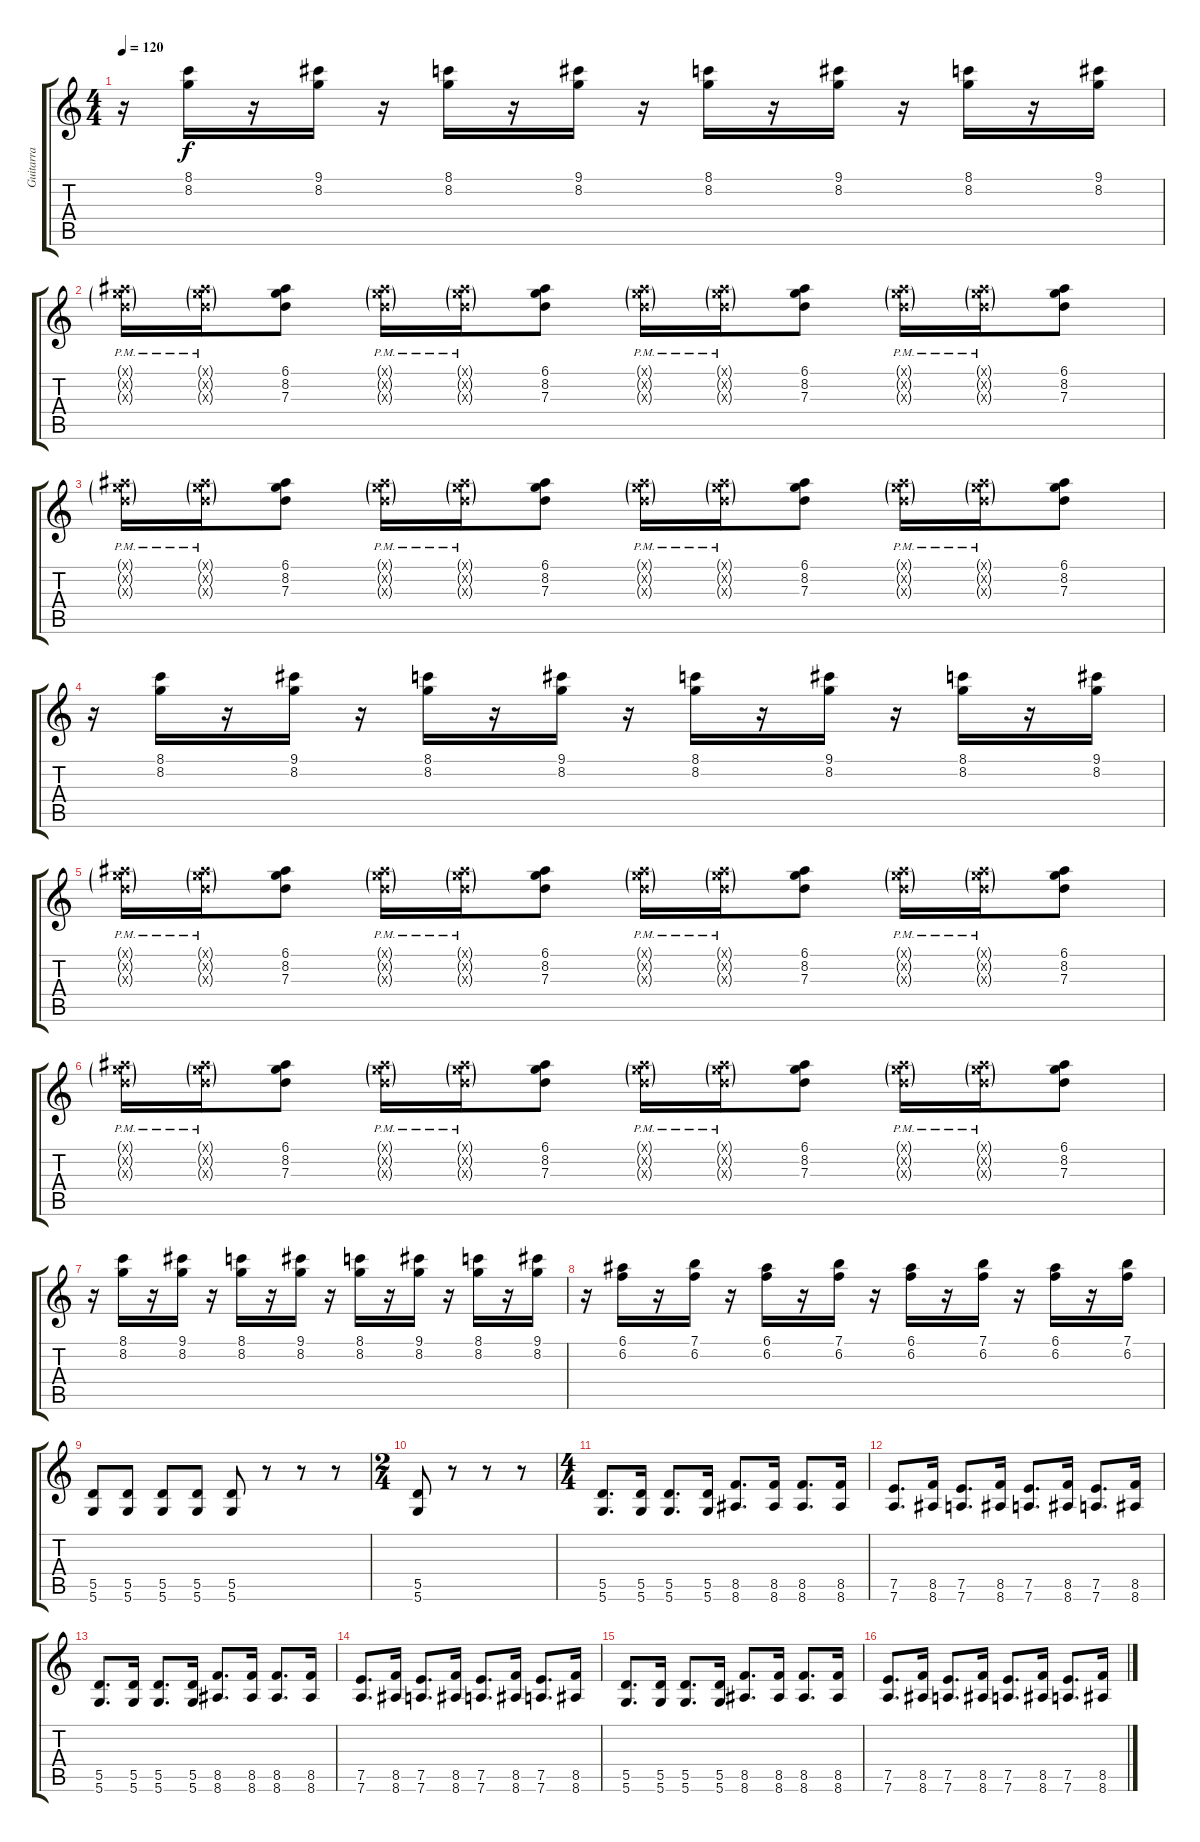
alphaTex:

\track ("Guitarra" "Guitarra") {instrument distortionguitar}
\staff {score tabs}
\tuning (E4 B3 G3 D3 A2 D2) {hide}
\ts (4 4)
\tempo 120
\clef g2
\ks c
r.16{dy f} (8.1 8.2).16 r.16 (9.1 8.2).16 r.16 (8.1 8.2).16 r.16 (9.1 8.2).16 r.16 (8.1 8.2).16 r.16 (9.1 8.2).16 r.16 (8.1 8.2).16 r.16 (9.1 8.2).16 |
(6.1{g pm x} 8.2{g pm x} 7.3{g pm x}).16 (6.1{g pm x} 8.2{g pm x} 7.3{g pm x}).16 (6.1 8.2 7.3).8 (6.1{g pm x} 8.2{g pm x} 7.3{g pm x}).16 (6.1{g pm x} 8.2{g pm x} 7.3{g pm x}).16 (6.1 8.2 7.3).8 (6.1{g pm x} 8.2{g pm x} 7.3{g pm x}).16 (6.1{g pm x} 8.2{g pm x} 7.3{g pm x}).16 (6.1 8.2 7.3).8 (6.1{g pm x} 8.2{g pm x} 7.3{g pm x}).16 (6.1{g pm x} 8.2{g pm x} 7.3{g pm x}).16 (6.1 8.2 7.3).8 |
(6.1{g pm x} 8.2{g pm x} 7.3{g pm x}).16 (6.1{g pm x} 8.2{g pm x} 7.3{g pm x}).16 (6.1 8.2 7.3).8 (6.1{g pm x} 8.2{g pm x} 7.3{g pm x}).16 (6.1{g pm x} 8.2{g pm x} 7.3{g pm x}).16 (6.1 8.2 7.3).8 (6.1{g pm x} 8.2{g pm x} 7.3{g pm x}).16 (6.1{g pm x} 8.2{g pm x} 7.3{g pm x}).16 (6.1 8.2 7.3).8 (6.1{g pm x} 8.2{g pm x} 7.3{g pm x}).16 (6.1{g pm x} 8.2{g pm x} 7.3{g pm x}).16 (6.1 8.2 7.3).8 |
r.16 (8.1 8.2).16 r.16 (9.1 8.2).16 r.16 (8.1 8.2).16 r.16 (9.1 8.2).16 r.16 (8.1 8.2).16 r.16 (9.1 8.2).16 r.16 (8.1 8.2).16 r.16 (9.1 8.2).16 |
(6.1{g pm x} 8.2{g pm x} 7.3{g pm x}).16 (6.1{g pm x} 8.2{g pm x} 7.3{g pm x}).16 (6.1 8.2 7.3).8 (6.1{g pm x} 8.2{g pm x} 7.3{g pm x}).16 (6.1{g pm x} 8.2{g pm x} 7.3{g pm x}).16 (6.1 8.2 7.3).8 (6.1{g pm x} 8.2{g pm x} 7.3{g pm x}).16 (6.1{g pm x} 8.2{g pm x} 7.3{g pm x}).16 (6.1 8.2 7.3).8 (6.1{g pm x} 8.2{g pm x} 7.3{g pm x}).16 (6.1{g pm x} 8.2{g pm x} 7.3{g pm x}).16 (6.1 8.2 7.3).8 |
(6.1{g pm x} 8.2{g pm x} 7.3{g pm x}).16 (6.1{g pm x} 8.2{g pm x} 7.3{g pm x}).16 (6.1 8.2 7.3).8 (6.1{g pm x} 8.2{g pm x} 7.3{g pm x}).16 (6.1{g pm x} 8.2{g pm x} 7.3{g pm x}).16 (6.1 8.2 7.3).8 (6.1{g pm x} 8.2{g pm x} 7.3{g pm x}).16 (6.1{g pm x} 8.2{g pm x} 7.3{g pm x}).16 (6.1 8.2 7.3).8 (6.1{g pm x} 8.2{g pm x} 7.3{g pm x}).16 (6.1{g pm x} 8.2{g pm x} 7.3{g pm x}).16 (6.1 8.2 7.3).8 |
r.16 (8.1 8.2).16 r.16 (9.1 8.2).16 r.16 (8.1 8.2).16 r.16 (9.1 8.2).16 r.16 (8.1 8.2).16 r.16 (9.1 8.2).16 r.16 (8.1 8.2).16 r.16 (9.1 8.2).16 |
r.16 (6.1 6.2).16 r.16 (7.1 6.2).16 r.16 (6.1 6.2).16 r.16 (7.1 6.2).16 r.16 (6.1 6.2).16 r.16 (7.1 6.2).16 r.16 (6.1 6.2).16 r.16 (7.1 6.2).16 |
(5.5 5.6).8 (5.5 5.6).8 (5.5 5.6).8 (5.5 5.6).8 (5.5 5.6).8 r.8 r.8 r.8 |
\ts (2 4)
(5.5 5.6).8 r.8 r.8 r.8 |
\ts (4 4)
(5.5 5.6).8{d} (5.5 5.6).16 (5.5 5.6).8{d} (5.5 5.6).16 (8.5 8.6).8{d} (8.5 8.6).16 (8.5 8.6).8{d} (8.5 8.6).16 |
(7.5 7.6).8{d} (8.5 8.6).16 (7.5 7.6).8{d} (8.5 8.6).16 (7.5 7.6).8{d} (8.5 8.6).16 (7.5 7.6).8{d} (8.5 8.6).16 |
(5.5 5.6).8{d} (5.5 5.6).16 (5.5 5.6).8{d} (5.5 5.6).16 (8.5 8.6).8{d} (8.5 8.6).16 (8.5 8.6).8{d} (8.5 8.6).16 |
(7.5 7.6).8{d} (8.5 8.6).16 (7.5 7.6).8{d} (8.5 8.6).16 (7.5 7.6).8{d} (8.5 8.6).16 (7.5 7.6).8{d} (8.5 8.6).16 |
(5.5 5.6).8{d} (5.5 5.6).16 (5.5 5.6).8{d} (5.5 5.6).16 (8.5 8.6).8{d} (8.5 8.6).16 (8.5 8.6).8{d} (8.5 8.6).16 |
(7.5 7.6).8{d} (8.5 8.6).16 (7.5 7.6).8{d} (8.5 8.6).16 (7.5 7.6).8{d} (8.5 8.6).16 (7.5 7.6).8{d} (8.5 8.6).16
